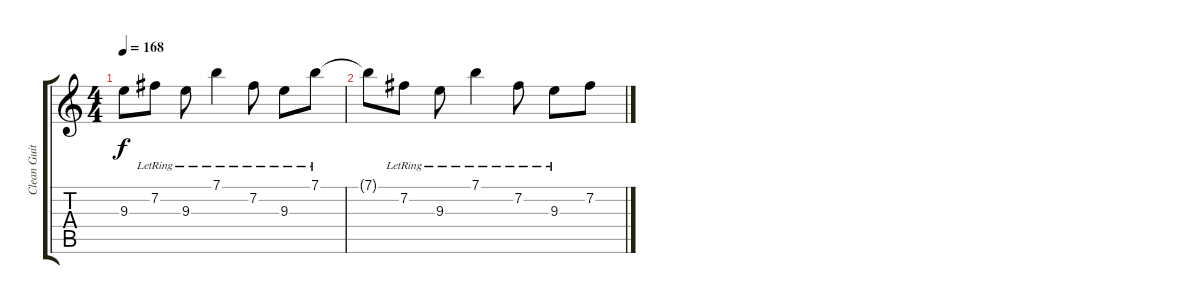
\track ("Clean Guitar 1" "Clean Guit") {instrument electricguitarclean}
\staff {score tabs}
\tuning (E4 B3 G3 D3 A2 D2) {hide}
\ts (4 4)
\tempo 168
\clef g2
\ks c
9.3.8{dy f} 7.2{lr}.8 9.3{lr}.8 7.1{lr}.4 7.2{lr}.8 9.3{lr}.8 7.1{lr}.8 |
7.1{t}.8 7.2{lr}.8 9.3{lr}.8 7.1{lr}.4 7.2{lr}.8 9.3{lr}.8 7.2.8
